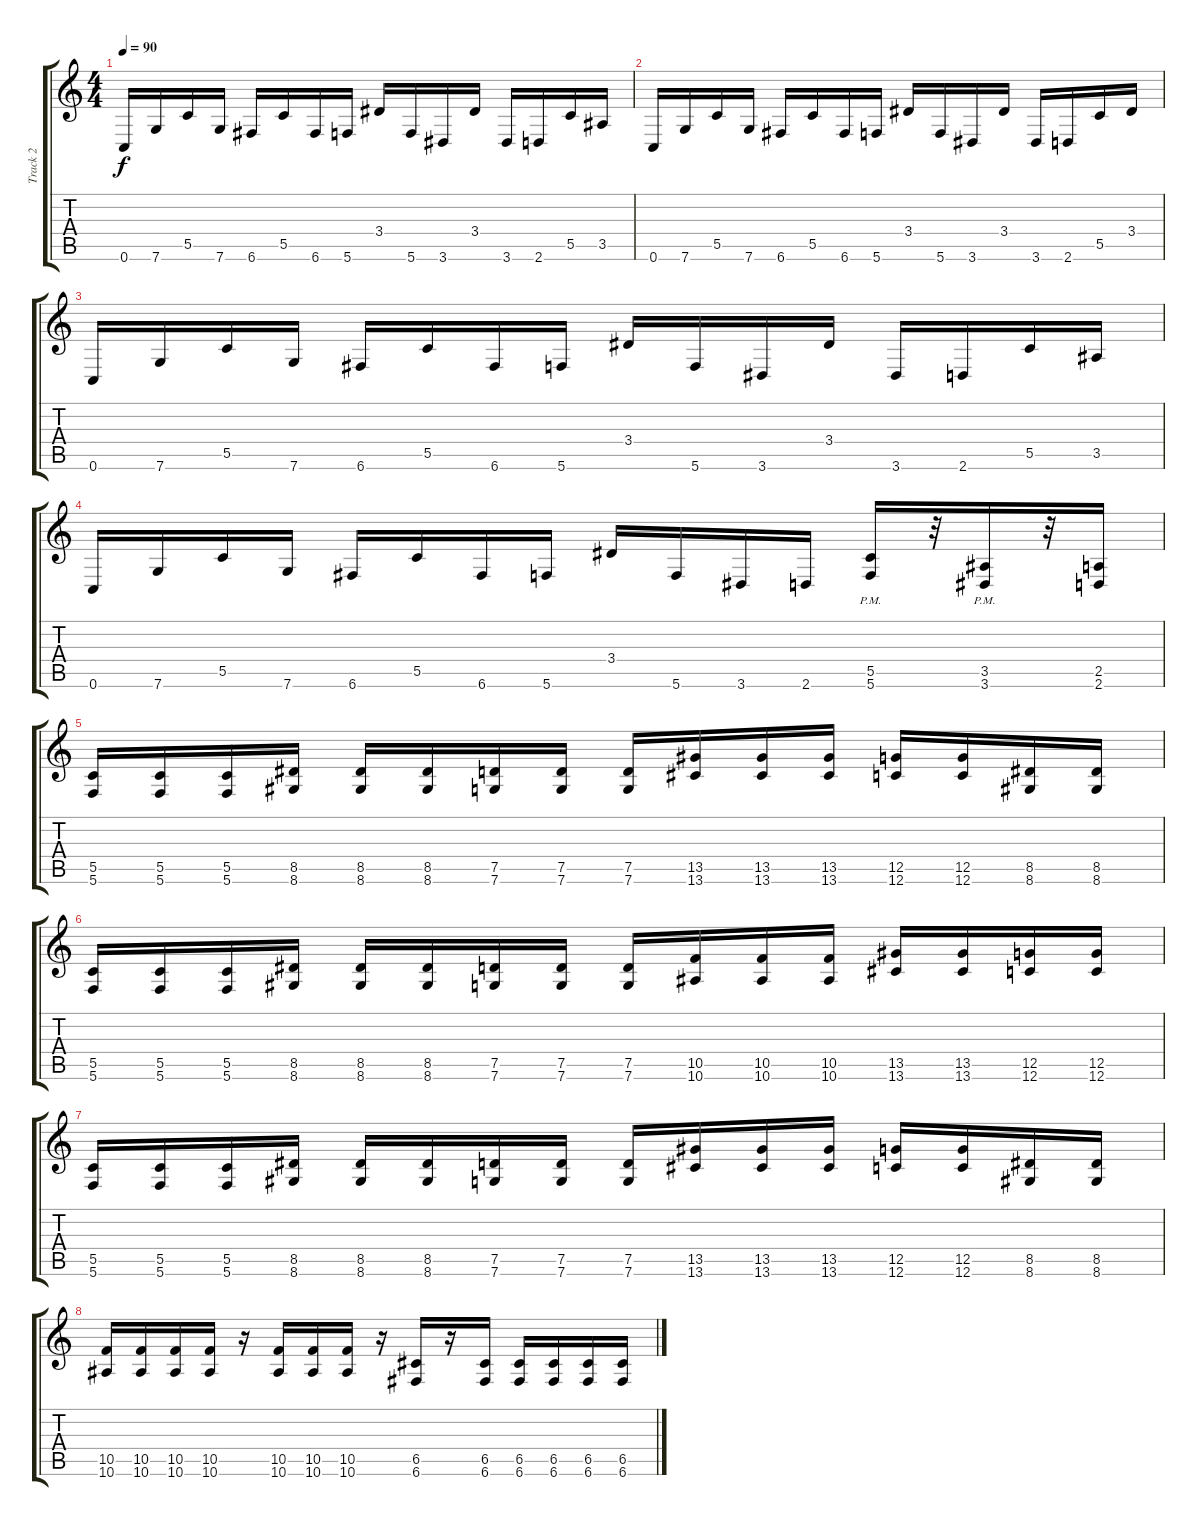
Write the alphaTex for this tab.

\track ("Track 2" "Track 2") {instrument distortionguitar}
\staff {score tabs}
\tuning (D4 A3 F3 C3 G2 C2) {hide}
\ts (4 4)
\tempo 90
\clef g2
\ks c
0.6.16{dy f} 7.6.16 5.5.16 7.6.16 6.6.16 5.5.16 6.6.16 5.6.16 3.4.16 5.6.16 3.6.16 3.4.16 3.6.16 2.6.16 5.5.16 3.5.16 |
0.6.16 7.6.16 5.5.16 7.6.16 6.6.16 5.5.16 6.6.16 5.6.16 3.4.16 5.6.16 3.6.16 3.4.16 3.6.16 2.6.16 5.5.16 3.4.16 |
0.6.16 7.6.16 5.5.16 7.6.16 6.6.16 5.5.16 6.6.16 5.6.16 3.4.16 5.6.16 3.6.16 3.4.16 3.6.16 2.6.16 5.5.16 3.5.16 |
0.6.16 7.6.16 5.5.16 7.6.16 6.6.16 5.5.16 6.6.16 5.6.16 3.4.16 5.6.16 3.6.16 2.6.16 (5.5{pm} 5.6{pm}).16 r.32 (3.5{pm} 3.6{pm}).16 r.32 (2.5 2.6).16 |
(5.5 5.6).16 (5.5 5.6).16 (5.5 5.6).16 (8.5 8.6).16 (8.5 8.6).16 (8.5 8.6).16 (7.5 7.6).16 (7.5 7.6).16 (7.5 7.6).16 (13.5 13.6).16 (13.5 13.6).16 (13.5 13.6).16 (12.5 12.6).16 (12.5 12.6).16 (8.5 8.6).16 (8.5 8.6).16 |
(5.5 5.6).16 (5.5 5.6).16 (5.5 5.6).16 (8.5 8.6).16 (8.5 8.6).16 (8.5 8.6).16 (7.5 7.6).16 (7.5 7.6).16 (7.5 7.6).16 (10.5 10.6).16 (10.5 10.6).16 (10.5 10.6).16 (13.5 13.6).16 (13.5 13.6).16 (12.5 12.6).16 (12.5 12.6).16 |
(5.5 5.6).16 (5.5 5.6).16 (5.5 5.6).16 (8.5 8.6).16 (8.5 8.6).16 (8.5 8.6).16 (7.5 7.6).16 (7.5 7.6).16 (7.5 7.6).16 (13.5 13.6).16 (13.5 13.6).16 (13.5 13.6).16 (12.5 12.6).16 (12.5 12.6).16 (8.5 8.6).16 (8.5 8.6).16 |
(10.5 10.6).16 (10.5 10.6).16 (10.5 10.6).16 (10.5 10.6).16 r.16 (10.5 10.6).16 (10.5 10.6).16 (10.5 10.6).16 r.16 (6.5 6.6).16 r.16 (6.5 6.6).16 (6.5 6.6).16 (6.5 6.6).16 (6.5 6.6).16 (6.5 6.6).16
